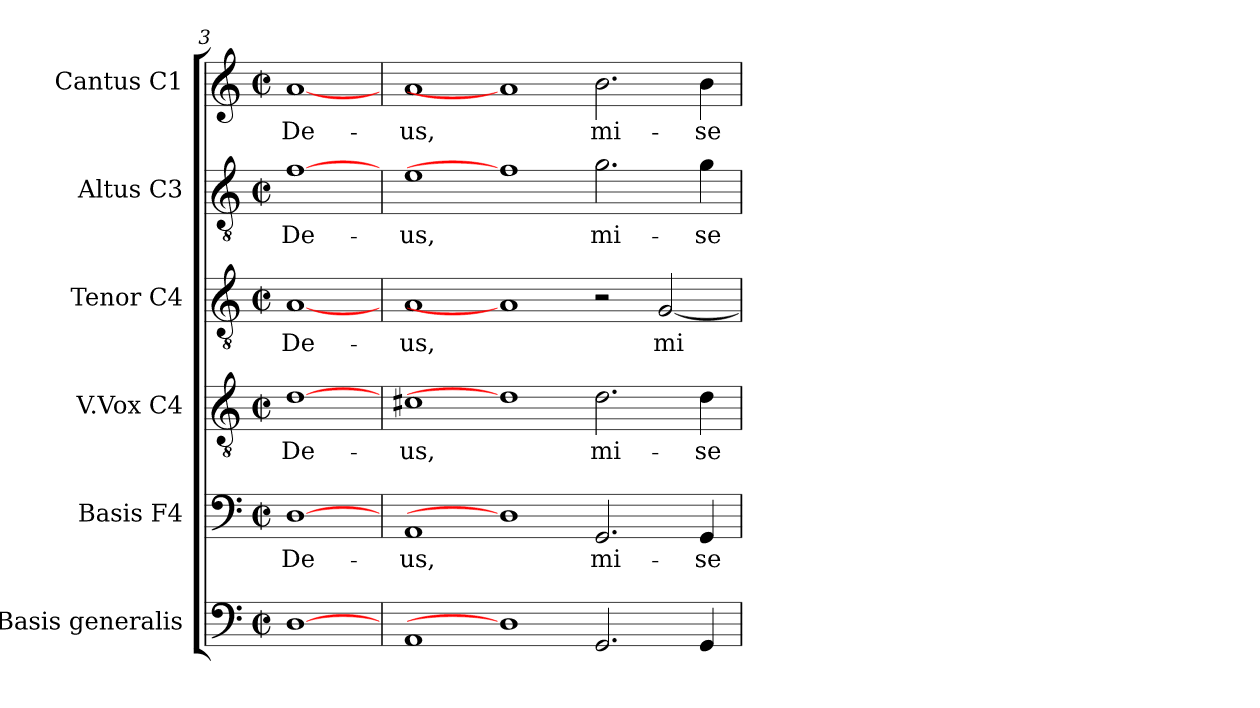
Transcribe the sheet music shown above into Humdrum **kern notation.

**kern	**kern	**text	**kern	**text	**kern	**text	**kern	**text	**kern	**text
*part6	*part5	*part5	*part4	*part4	*part3	*part3	*part2	*part2	*part1	*part1
*staff6	*staff5	*staff5	*staff4	*staff4	*staff3	*staff3	*staff2	*staff2	*staff1	*staff1
*I"Basis  generalis	*I"Basis  F4	*	*I"V.Vox  C4	*	*I"Tenor  C4	*	*I"Altus  C3	*	*I"Cantus  C1	*
*	*I'B	*	*	*	*I'T	*	*I'A	*	*I'C	*
*clefF4	*clefF4	*	*clefGv2	*	*clefGv2	*	*clefGv2	*	*clefG2	*
*k[]	*k[]	*	*k[]	*	*k[]	*	*k[]	*	*k[]	*
*C:	*C:	*	*C:	*	*C:	*	*C:	*	*C:	*
*M2/2	*M2/2	*	*M2/2	*	*M2/2	*	*M2/2	*	*M2/2	*
*met(c|)	*met(c|)	*	*met(c|)	*	*met(c|)	*	*met(c|)	*	*met(c|)	*
=3	=3	=3	=3	=3	=3	=3	=3	=3	=3	=3
!	!	!LO:LY:b:cj	!	!LO:LY:b:cj	!	!LO:LY:b:cj	!	!LO:LY:b:cj	!	!LO:LY:b:cj
[1D	[1D	De-	[1d	De-	[1A	De-	[1f	De-	[1a	De-
=4	=4	=4	=4	=4	=4	=4	=4	=4	=4	=4
!	!	!LO:LY:b:cj	!	!LO:LY:b:cj	!	!LO:LY:b:cj	!	!LO:LY:b:cj	!	!LO:LY:b:cj
1AA	1AA	-us,	1c#X	-us,	1A	-us,	1e	-us,	1a	-us,
1D]	1D]	.	1d]	.	1A]	.	1f]	.	1a]	.
!	!	!LO:LY:b:cj	!	!LO:LY:b:cj	!	!	!	!LO:LY:b:cj	!	!LO:LY:b:cj
2.GG/	2.GG/	mi-	2.d\	mi-	2r	.	2.g\	mi-	2.b\	mi-
!	!	!	!	!	!	!LO:LY:b:cj	!	!	!	!
.	.	.	.	.	[<2G/	mi-	.	.	.	.
!	!	!LO:LY:b:cj	!	!LO:LY:b:cj	!	!	!	!LO:LY:b:cj	!	!LO:LY:b:cj
4GG/	4GG/	-se-	4d\	-se-	.	.	4g\	-se-	4b\	-se-
=	=	=	=	=	=	=	=	=	=	=
*-	*-	*-	*-	*-	*-	*-	*-	*-	*-	*-
